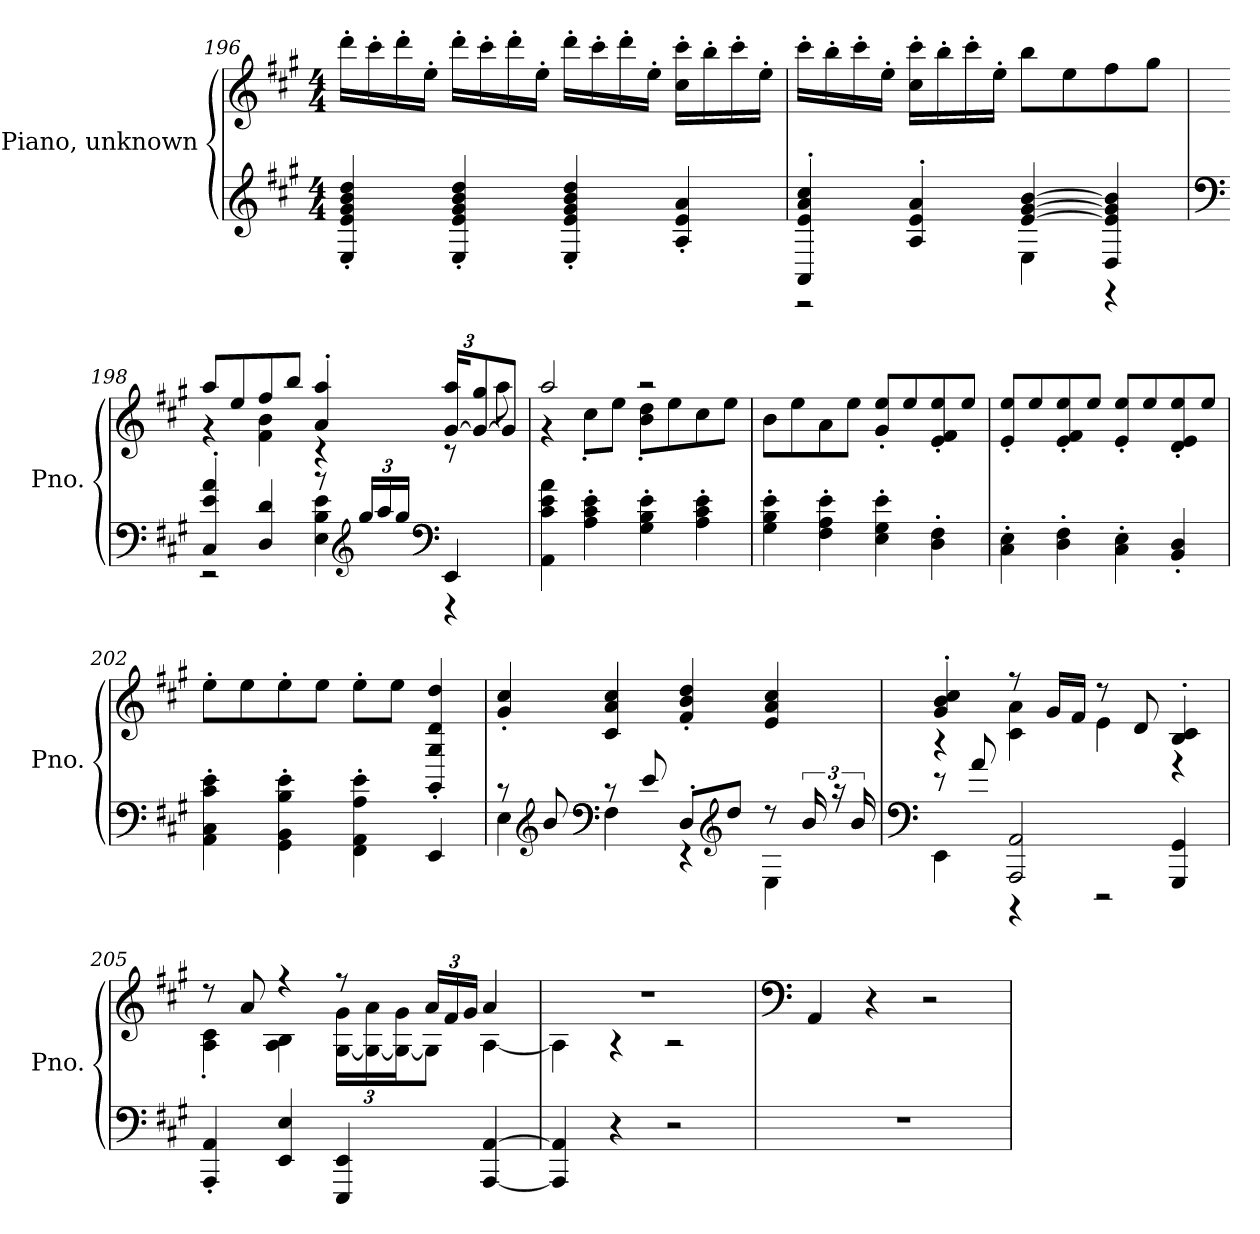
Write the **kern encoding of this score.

**kern	**kern
*part1	*part1
*staff2	*staff1
*I"Piano, unknown	*
*I'Pno.	*
!!LO:LB:g=z
*clefG2	*clefG2
*k[f#c#g#]	*k[f#c#g#]
*M4/4	*M4/4
=196	=196
4E/' 4e/' 4g#/' 4b/' 4dd/'	16ddd'\LL
.	16ccc#'\
.	16ddd'\
.	16ee'\JJ
4E/' 4e/' 4g#/' 4b/' 4dd/'	16ddd'\LL
.	16ccc#'\
.	16ddd'\
.	16ee'\JJ
4E/' 4e/' 4g#/' 4b/' 4dd/'	16ddd'\LL
.	16ccc#'\
.	16ddd'\
.	16ee'\JJ
4A/' 4e/' 4a/'	16cc#\' 16ccc#\'LL
.	16bb'\
.	16ccc#'\
.	16ee'\JJ
=197	=197
*^	*
4AA/' 4e/' 4a/' 4cc#/'	2r	16ccc#'\LL
.	.	16bb'\
.	.	16ccc#'\
.	.	16ee'\JJ
4A/' 4e/' 4a/'	.	16cc#\' 16ccc#\'LL
.	.	16bb'\
.	.	16ccc#'\
.	.	16ee'\JJ
[4e/ [4g#/ [4b/	4E\	8bb\L
.	.	8ee\
4D/ 4e/] 4g#/] 4b/]	4r	8ff#\
.	.	8gg#\J
!!LO:LB:g=z
=198	=198	=198
*clefF4	*	*
*	*	*^
4C#/' 4e/' 4a/'	2r	8aa/L	4r
.	.	8ee/	.
4D/ 4d/	.	8ff#/	4f#\ 4b\
.	.	8bb/J	.
8r	4E\ 4B\ 4e\	4a/' 4aa/'	4r
*clefG2	*	*	*
*Xbrackettup	*	*	*
24gg#/LL	.	.	.
24aa/	.	.	.
24gg#/JJ	.	.	.
*clefF4	*	*	*
*	*	*Xbrackettup	*
4EE/	4r	[24g#/ 24aa/KL	8r
.	.	12g#/_ 12gg#/	.
.	.	8g#/J]	8aa\
*v	*v	*	*
=199	=199	=199
4AA\ 4c#\ 4e\ 4a\	2aa/	4r
4A\' 4c#\' 4e\'	.	8cc#'\L
.	.	8ee\J
4G#\' 4B\' 4e\'	2r	8b\' 8dd\'L
.	.	8ee\
4A\' 4c#\' 4e\'	.	8cc#\
.	.	8ee\J
*	*v	*v
=200	=200
4G#\' 4B\' 4e\'	8b\L
.	8ee\
4F#\' 4A\' 4e\'	8a\
.	8ee\J
4E\' 4G#\' 4e\'	8g#/' 8ee/'L
.	8ee/
4D\' 4F#\'	8e/' 8f#/' 8ee/'
.	8ee/J
!!LO:LB:g=z
=201	=201
4C#\' 4E\'	8e/' 8ee/'L
.	8ee/
4D\' 4F#\'	8e/' 8f#/' 8ee/'
.	8ee/J
4C#\' 4E\'	8e/' 8ee/'L
.	8ee/
4BB/' 4D/'	8d/' 8e/' 8ee/'
.	8ee/J
=202	=202
4AA\' 4C#\' 4c#\' 4e\'	8ee'\L
.	8ee\
4GG#\' 4BB\' 4B\' 4e\'	8ee'\
.	8ee\J
4FF#\' 4AA\' 4A\' 4e\'	8ee'\L
.	8ee\J
4EE/	4GG#/' 4G#/' 4d/' 4dd/'
=203	=203
*^	*
8r	4E\	4g#/' 4cc#/'
*clefG2	*	*
8b/	.	.
*clefF4	*	*
8r	4F#\	4c#/ 4a/ 4cc#/
8e/	.	.
8D'/L	4r	4f#/' 4b/' 4dd/'
*clefG2	*	*
8dd/J	.	.
8r	4E\	4e/ 4a/ 4cc#/
*brackettup	*	*
24b/	.	.
24r	.	.
24b/	.	.
!!LO:LB:g=z
=204	=204	=204
*clefF4	*	*
*	*	*^
8r	4EE\	4g#/' 4b/' 4cc#/'	4r
8a/	.	.	.
2AAA/ 2AA/	4r	8r	4c#\ 4a\
.	.	16g#/LL	.
.	.	16f#/JJ	.
.	2r	8r	4e\
.	.	8d/	.
4GGG#/ 4GG#/	.	4B/' 4c#/'	4r
*v	*v	*	*
=205	=205	=205
4AAA/' 4AA/'	8r	4A\' 4c#\'
.	8a/	.
4EE/ 4E/	4r	4A\ 4B\
4EEE/ 4EE/	8r	[24G#\ 24g#\LL
.	.	24G#\_ 24a\
.	.	24G#\_ 24g#\J
.	24a/LL	8G#\J]
.	24f#/	.
.	24g#/JJ	.
[4AAA/ [4AA/	4a/	[4A\
=206	=206	=206
4AAA/] 4AA/]	1r	4A\]
4r	.	4r
2r	.	2r
*	*v	*v
=207	=207
*	*clefF4
1r	4AA/
.	4r
.	2r
=	=
*-	*-
